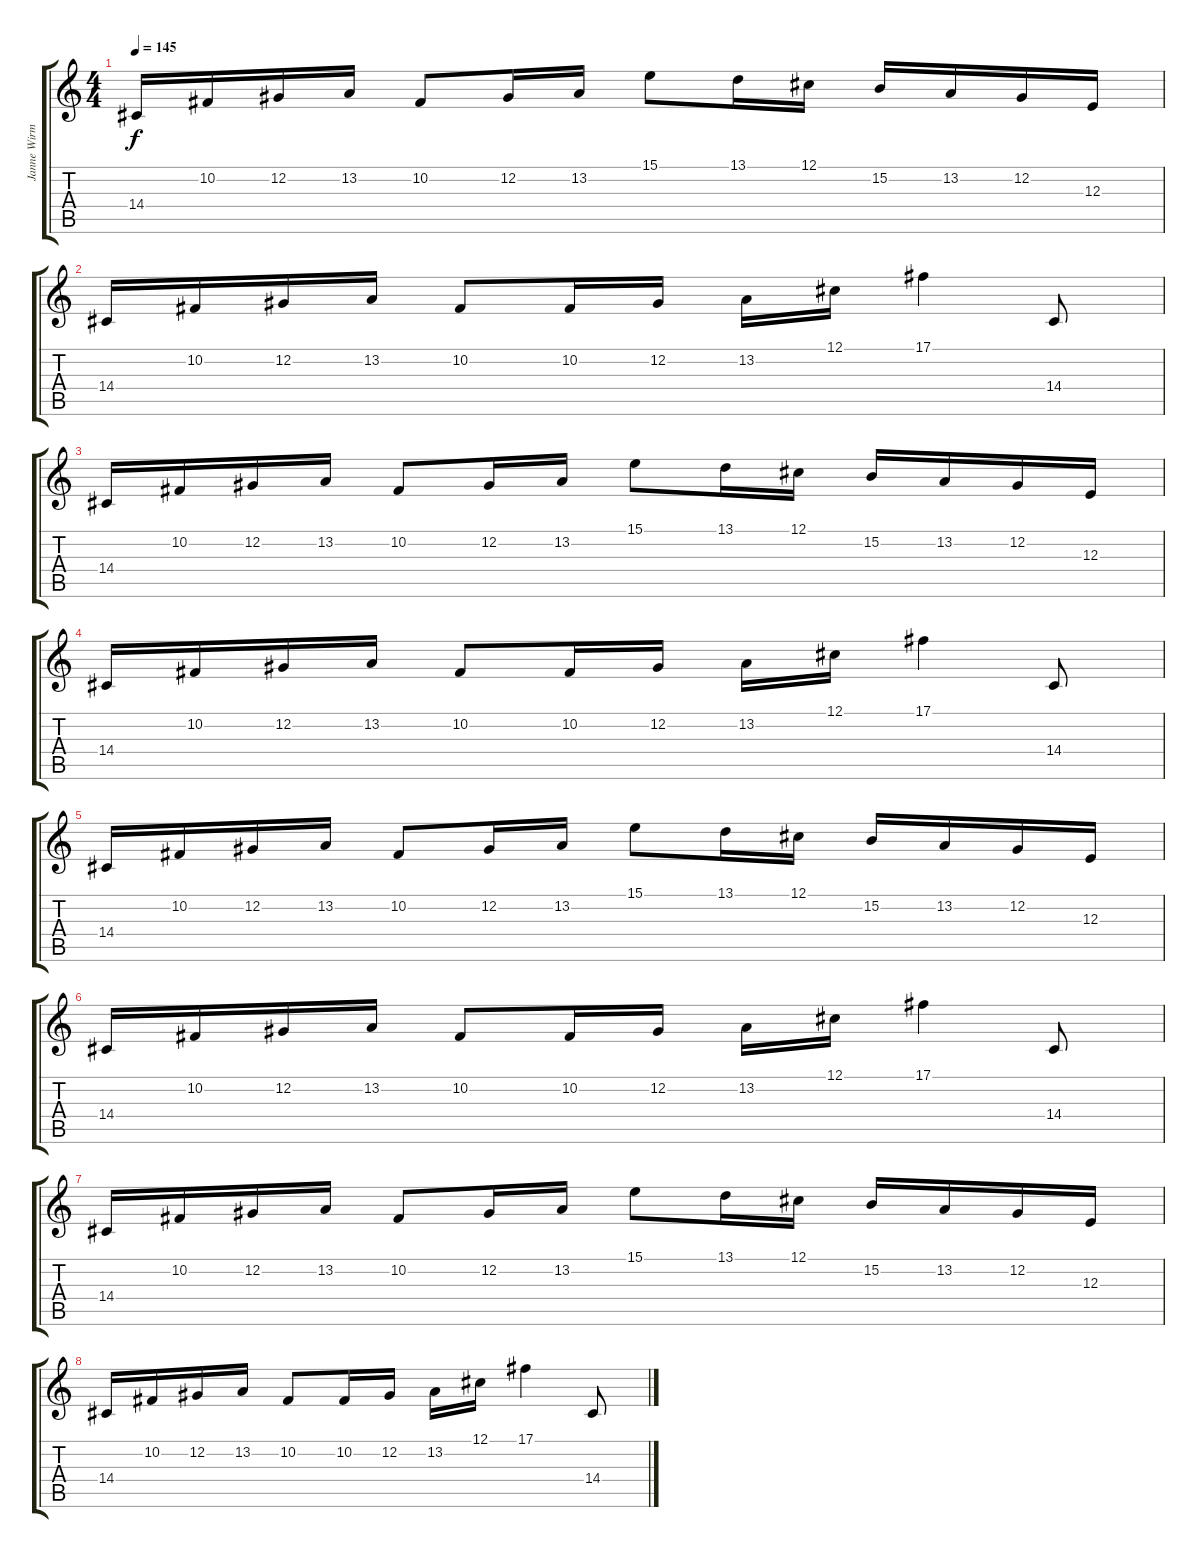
\track ("Janne Wirman" "Janne Wirm") {instrument stringensemble1}
\staff {score tabs}
\tuning (Db4 Ab3 E3 B2 Gb2 Db2) {hide}
\ts (4 4)
\tempo 145
\clef g2
\ks c
14.4.16{dy f} 10.2.16 12.2.16 13.2.16 10.2.8 12.2.16 13.2.16 15.1.8 13.1.16 12.1.16 15.2.16 13.2.16 12.2.16 12.3.16 |
14.4.16{instrument stringensemble1} 10.2.16 12.2.16 13.2.16 10.2.8 10.2.16 12.2.16 13.2.16 12.1.16 17.1.4 14.4.8 |
14.4.16 10.2.16 12.2.16 13.2.16 10.2.8 12.2.16 13.2.16 15.1.8 13.1.16 12.1.16 15.2.16 13.2.16 12.2.16 12.3.16 |
14.4.16{instrument stringensemble1} 10.2.16 12.2.16 13.2.16 10.2.8 10.2.16 12.2.16 13.2.16 12.1.16 17.1.4 14.4.8 |
14.4.16 10.2.16 12.2.16 13.2.16 10.2.8 12.2.16 13.2.16 15.1.8 13.1.16 12.1.16 15.2.16 13.2.16 12.2.16 12.3.16 |
14.4.16{instrument stringensemble1} 10.2.16 12.2.16 13.2.16 10.2.8 10.2.16 12.2.16 13.2.16 12.1.16 17.1.4 14.4.8 |
14.4.16 10.2.16 12.2.16 13.2.16 10.2.8 12.2.16 13.2.16 15.1.8 13.1.16 12.1.16 15.2.16 13.2.16 12.2.16 12.3.16 |
14.4.16{instrument stringensemble1} 10.2.16 12.2.16 13.2.16 10.2.8 10.2.16 12.2.16 13.2.16 12.1.16 17.1.4 14.4.8
